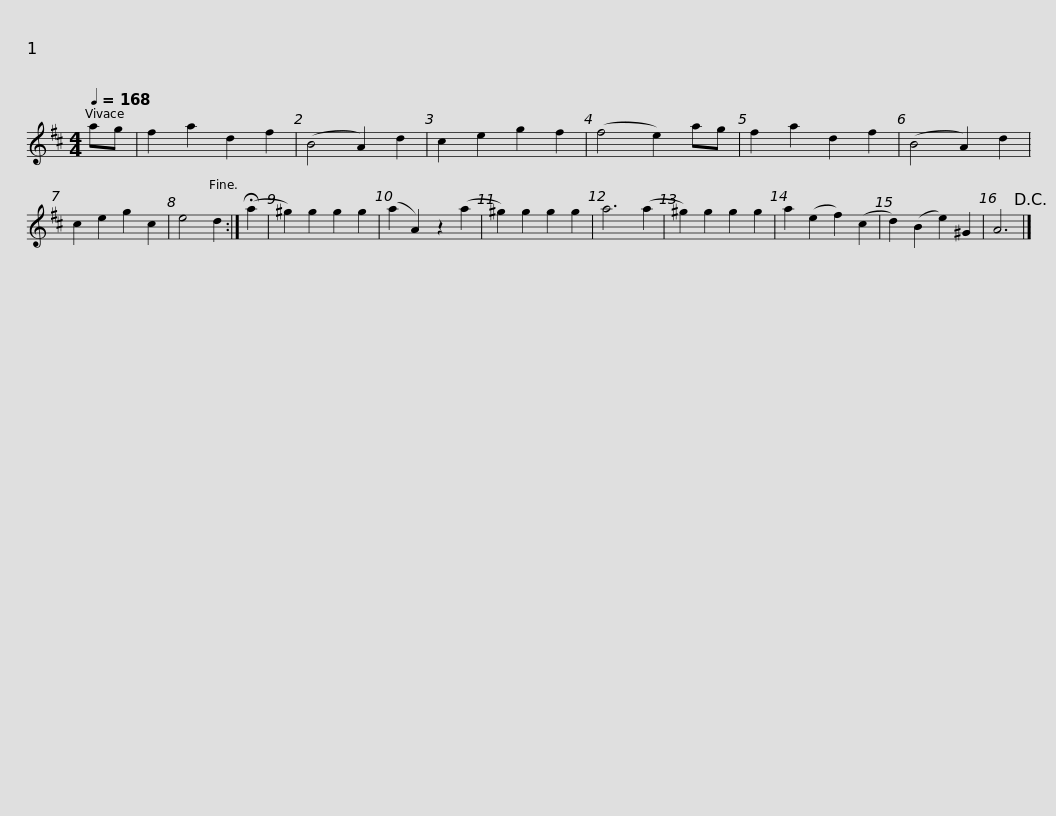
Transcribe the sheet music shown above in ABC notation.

X:1
L:1/8
Q:1/4=168
M:4/4
I:linebreak $
K:D
V:1 treble
V:1
 ag | f2 a2 d2 f2 | (B4 A2) d2 | c2 e2 g2 f2 | (f4 e2) ag | %5
 f2 a2 d2 f2 | (B4 A2) d2 | c2 e2 g2 c2 | e4 d2 :| (!fermata!a2 | %10
 ^g2) g2 g2 g2 |$ (a2 A2) z2 (a2 | ^g2) g2 g2 g2 | a6 (a2 | ^g2) g2 g2 g2 | %15
 a2 (e2 f2) (c2 | d2) (B2 e2) ^G2 | A6!D.C.! |] %18
